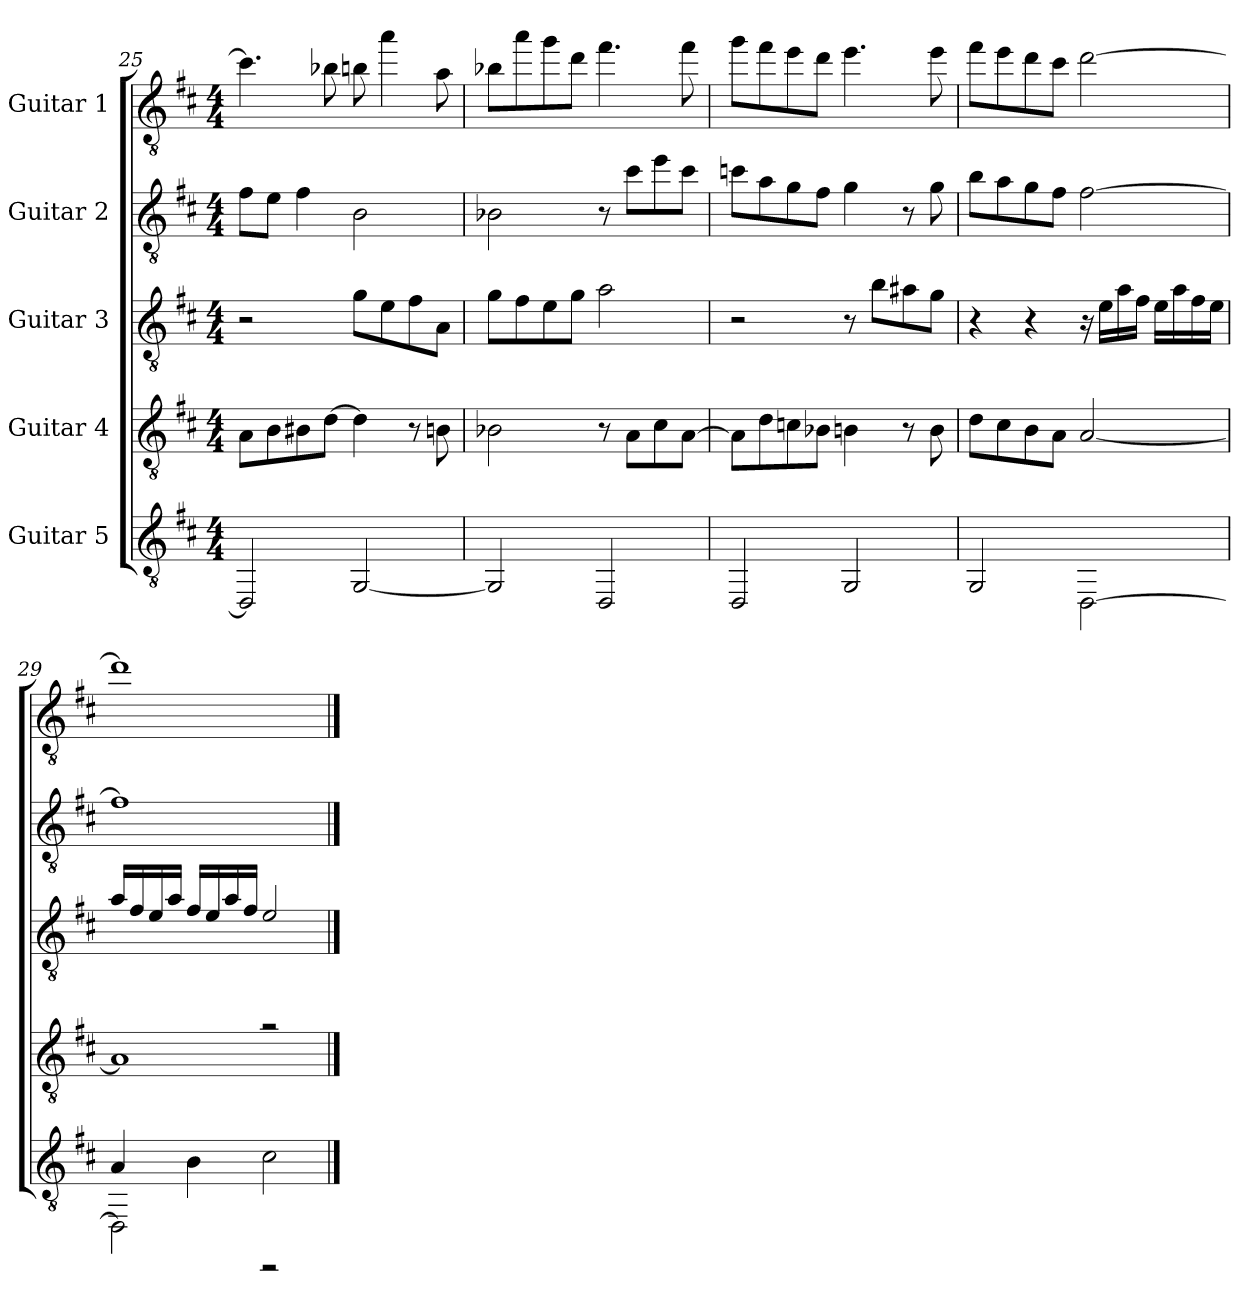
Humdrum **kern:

**kern	**kern	**kern	**kern	**kern
*part5	*part4	*part3	*part2	*part1
*staff5	*staff4	*staff3	*staff2	*staff1
*I"Guitar 5	*I"Guitar 4	*I"Guitar 3	*I"Guitar 2	*I"Guitar 1
!!LO:LB:g=z
*clefGv2	*clefGv2	*clefGv2	*clefGv2	*clefGv2
*k[f#c#]	*k[f#c#]	*k[f#c#]	*k[f#c#]	*k[f#c#]
*M4/4	*M4/4	*M4/4	*M4/4	*M4/4
=25	=25	=25	=25	=25
2DD/]	8A\L	2r	8f#\L	4.cc\]
.	8B\	.	8e\J	.
.	8B#X\	.	4f#\	.
.	[8d\J	.	.	8b-X\
[2GG/	4d\]	8g\L	2B\	8bn\
.	.	8e\	.	4aa\
.	8r	8f#\	.	.
.	8Bn\	8A\J	.	8a\
=26	=26	=26	=26	=26
2GG/]	2B-X\	8g\L	2B-X\	8b-X\L
.	.	8f#\	.	8aa\
.	.	8e\	.	8gg\
.	.	8g\J	.	8dd\J
2DD/	8r	2a\	8r	4.ff#\
.	8A\L	.	8cc#\L	.
.	8c#\	.	8ee\	.
.	[8A\J	.	8cc#\J	8ff#\
=27	=27	=27	=27	=27
*	*	*	*	*MM56
2DD/	8A\L]	2r	8ccn\L	8gg\L
.	8d\	.	8a\	8ff#\
*	*	*	*	*MM56
.	8cn\	.	8g\	8ee\
.	8B-X\J	.	8f#\J	8dd\J
*	*	*	*	*MM55
2GG/	4Bn\	8r	4g\	4.ee\
.	.	8b\L	.	.
.	8r	8a#X\	8r	.
.	8B\	8g\J	8g\	8ee\
!!LO:PB:g=z
=28	=28	=28	=28	=28
*	*	*	*	*MM52
2GG/	8d\L	4r	8b\L	8ff#\L
.	8c#\	.	8a\	8ee\
*	*	*	*	*MM45
.	8B\	4r	8g\	8dd\
.	8A\J	.	8f#\J	8cc#\J
*	*	*	*	*MM47
[2DD\	[2A/	16r	[2f#\	[2dd\
.	.	16e\LL	.	.
.	.	16a\	.	.
.	.	16f#\JJ	.	.
.	.	16e\LL	.	.
.	.	16a\	.	.
.	.	16f#\	.	.
.	.	16e\JJ	.	.
=29	=29	=29	=29	=29
*	*	*	*	*MM44
*^	*	*^	*	*
2DD\]	4A/	1A]	16a/LL	2ryy	1f#]	1dd]
.	.	.	16f#/	.	.	.
.	.	.	16e/	.	.	.
.	.	.	16a/JJ	.	.	.
.	4B\	.	16f#/LL	.	.	.
.	.	.	16e/	.	.	.
.	.	.	16a/	.	.	.
.	.	.	16f#/JJ	.	.	.
2rCCC	2c#\	.	2e/	2rEEE	.	.
*v	*v	*	*v	*v	*	*
==	==	==	==	==
*-	*-	*-	*-	*-
